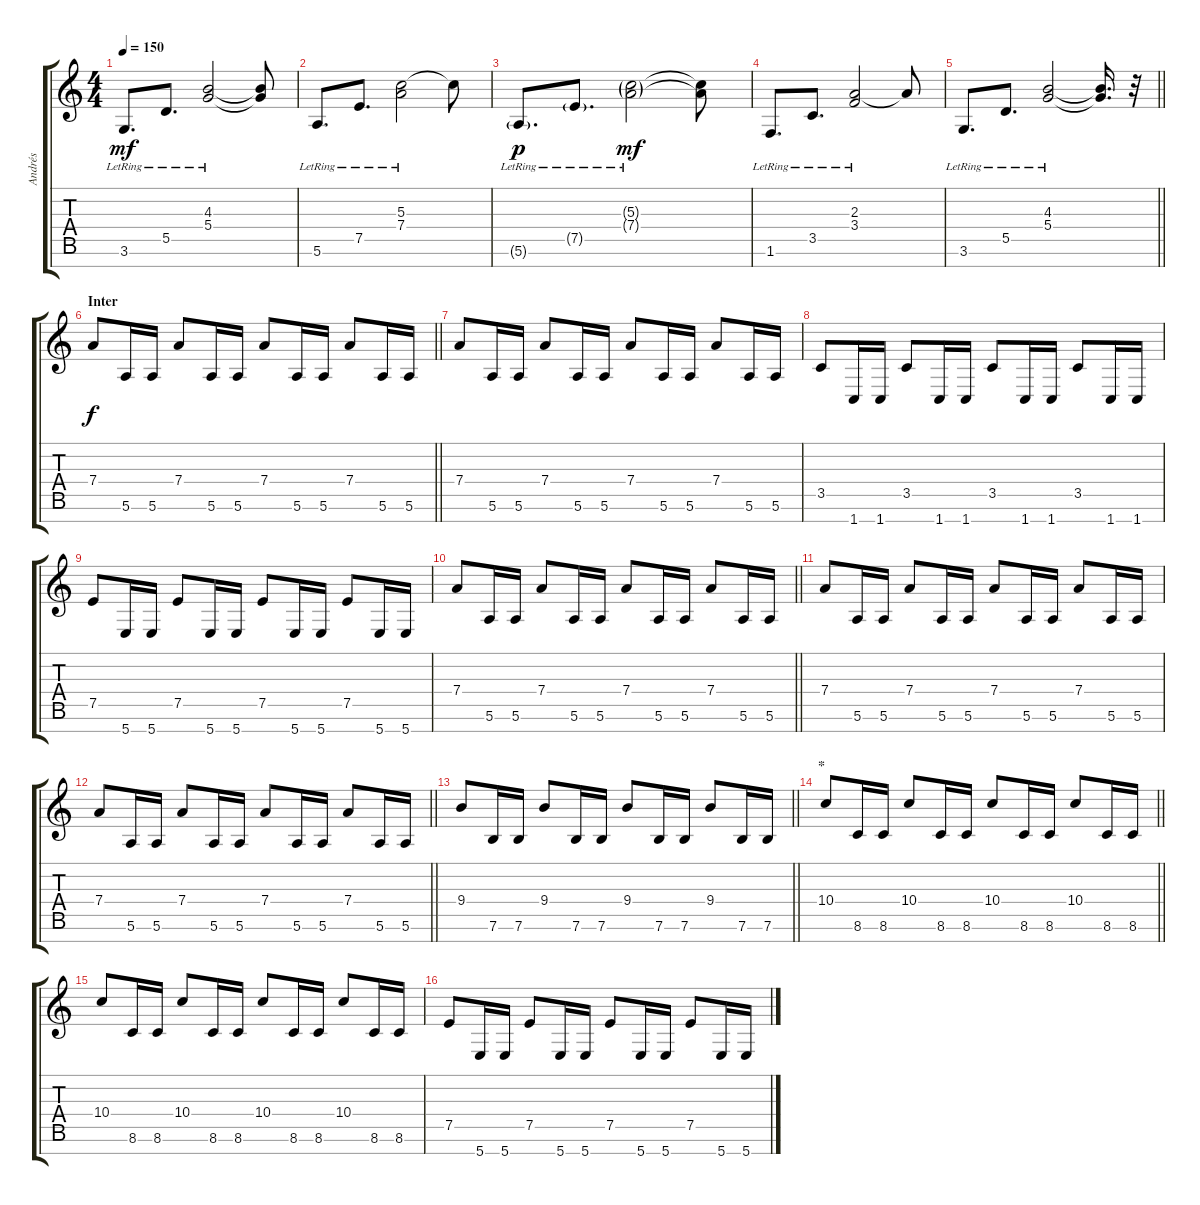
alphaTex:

\track ("Andrés" "Andrés") {instrument distortionguitar}
\staff {score tabs}
\tuning (E4 B3 G3 D3 A2 E2 B1) {hide}
\ts (4 4)
\tempo 150
\clef g2
\ks c
3.6{lr}.8{d dy mf} 5.5{lr}.8{d} (4.3{lr} 5.4{lr}).2 (4.3{t} 5.4{t}).8 |
5.6{lr}.8{d} 7.5{lr}.8{d} (5.3{lr} 7.4{lr}).2 5.3{t}.8 |
5.6{g lr}.8{d dy p} 7.5{g lr}.8{d} (5.3{g lr} 7.4{g lr}).2{dy mf} (5.3{t} 7.4{t}).8 |
1.6{lr}.8{d} 3.5{lr}.8{d} (2.3{lr} 3.4{lr}).2 2.3{t}.8 |
\barLineRight lightlight
3.6{lr}.8{d} 5.5{lr}.8{d} (4.3{lr} 5.4{lr}).2 (4.3{t} 5.4{t}).16{d} r.32 |
\section ("" "Inter")
\barLineRight lightlight
7.4.8{dy f} 5.6.16 5.6.16 7.4.8 5.6.16 5.6.16 7.4.8 5.6.16 5.6.16 7.4.8 5.6.16 5.6.16 |
7.4.8 5.6.16 5.6.16 7.4.8 5.6.16 5.6.16 7.4.8 5.6.16 5.6.16 7.4.8 5.6.16 5.6.16 |
3.5.8 1.7.16 1.7.16 3.5.8 1.7.16 1.7.16 3.5.8 1.7.16 1.7.16 3.5.8 1.7.16 1.7.16 |
7.5.8 5.7.16 5.7.16 7.5.8 5.7.16 5.7.16 7.5.8 5.7.16 5.7.16 7.5.8 5.7.16 5.7.16 |
\barLineRight lightlight
7.4.8 5.6.16 5.6.16 7.4.8 5.6.16 5.6.16 7.4.8 5.6.16 5.6.16 7.4.8 5.6.16 5.6.16 |
7.4.8 5.6.16 5.6.16 7.4.8 5.6.16 5.6.16 7.4.8 5.6.16 5.6.16 7.4.8 5.6.16 5.6.16 |
\barLineRight lightlight
7.4.8 5.6.16 5.6.16 7.4.8 5.6.16 5.6.16 7.4.8 5.6.16 5.6.16 7.4.8 5.6.16 5.6.16 |
\barLineRight lightlight
9.4.8 7.6.16 7.6.16 9.4.8 7.6.16 7.6.16 9.4.8 7.6.16 7.6.16 9.4.8 7.6.16 7.6.16 |
\section ("" "*")
\barLineRight lightlight
10.4.8 8.6.16 8.6.16 10.4.8 8.6.16 8.6.16 10.4.8 8.6.16 8.6.16 10.4.8 8.6.16 8.6.16 |
10.4.8 8.6.16 8.6.16 10.4.8 8.6.16 8.6.16 10.4.8 8.6.16 8.6.16 10.4.8 8.6.16 8.6.16 |
7.5.8 5.7.16 5.7.16 7.5.8 5.7.16 5.7.16 7.5.8 5.7.16 5.7.16 7.5.8 5.7.16 5.7.16
